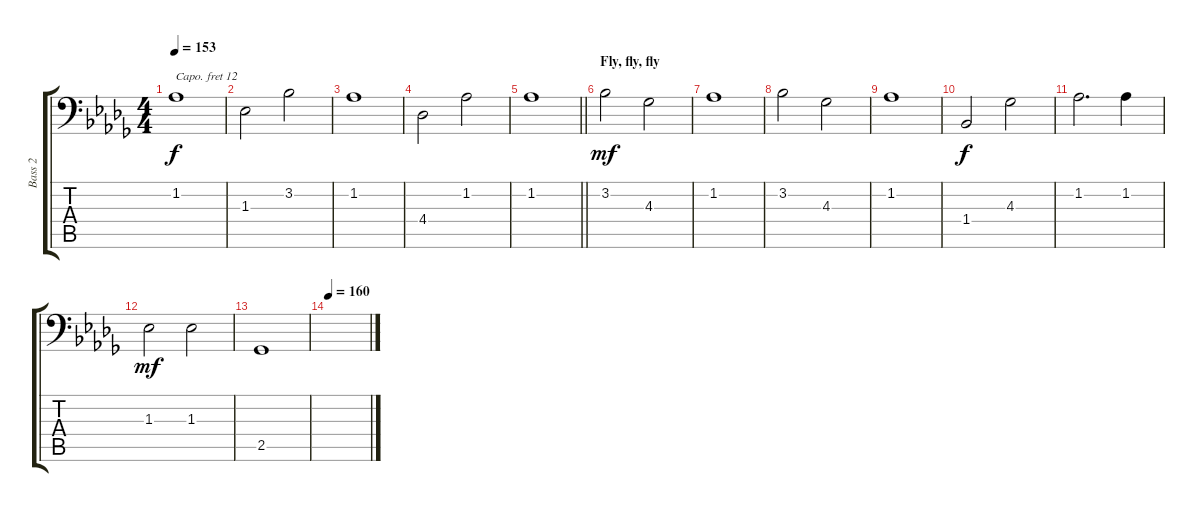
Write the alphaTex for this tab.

\track ("Bass 2" "Bass 2") {instrument choiraahs}
\staff {score tabs}
\capo 12
\tuning (C3 G2 D2 A1 E1 B0) {hide}
\ts (4 4)
\tempo 153
\clef f4
\ks bbminor
1.2.1{dy f} |
1.3.2 3.2.2 |
1.2.1 |
4.4.2 1.2.2 |
\barLineRight lightlight
1.2.1 |
\section ("" "Fly, fly, fly")
3.2.2{dy mf} 4.3.2 |
1.2.1 |
3.2.2 4.3.2 |
1.2.1 |
1.4.2{dy f} 4.3.2 |
1.2.2{d} 1.2.4 |
1.3.2{dy mf} 1.3.2 |
2.5.1 |
\tempo 160
